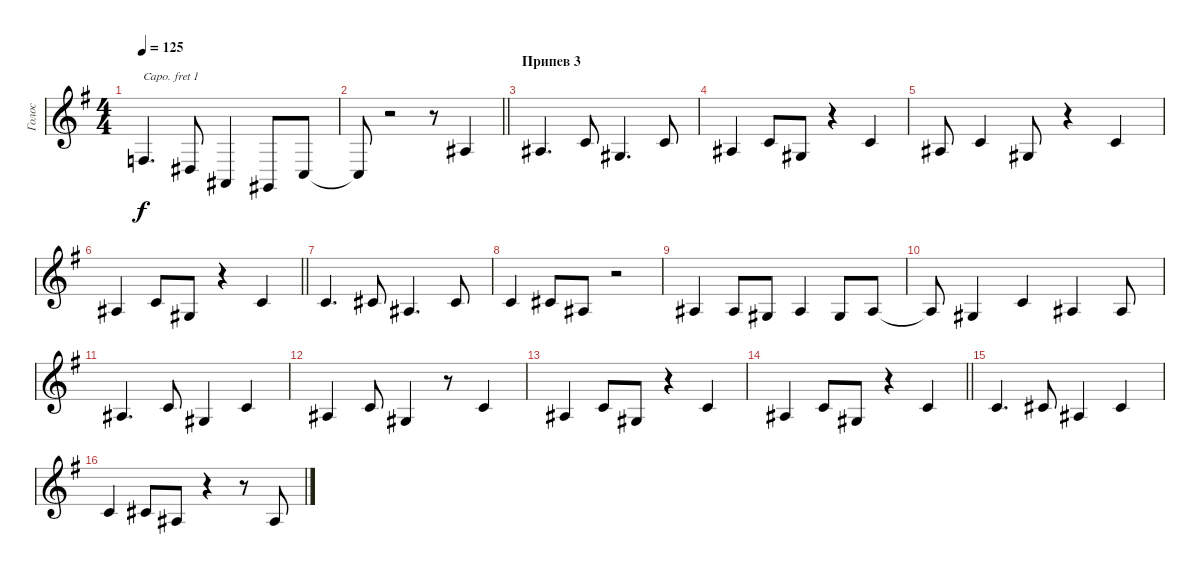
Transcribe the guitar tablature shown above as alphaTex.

\track ("Голос" "Голос") {instrument brightacousticpiano}
\staff {score}
\capo 1
\tuning (E4 B3 G3 D3 A2 E2) {hide}
\ts (4 4)
\tempo 125
\clef g2
\ks eminor
2.4.4{d dy f} 0.4.8 0.5.4 3.6.8 2.5.8 |
\barLineRight lightlight
2.5{t}.8 r.2 r.8 2.3.4 |
\section ("" "Припев 3")
2.3.4{d} 0.2.8 0.3.4{d} 0.2.8 |
2.3.4 0.2.8 0.3.8 r.4 0.2.4 |
2.3.8 0.2.4 0.3.8 r.4 0.2.4 |
\barLineRight lightlight
2.3.4 0.2.8 0.3.8 r.4 0.2.4 |
0.2.4{d} 1.2.8 2.3.4{d} 1.2.8 |
0.2.4 1.2.8 2.3.8 r.2 |
2.3.4 2.3.8 0.3.8 2.3.4 0.3.8 2.3.8 |
2.3{t}.8 0.3.4 0.2.4 2.3.4 2.3.8 |
2.3.4{d} 0.2.8 0.3.4 0.2.4 |
2.3.4 0.2.8 0.3.4 r.8 0.2.4 |
2.3.4 0.2.8 0.3.8 r.4 0.2.4 |
\barLineRight lightlight
2.3.4 0.2.8 0.3.8 r.4 0.2.4 |
0.2.4{d} 1.2.8 2.3.4 1.2.4 |
0.2.4 1.2.8 2.3.8 r.4 r.8 2.3.8
